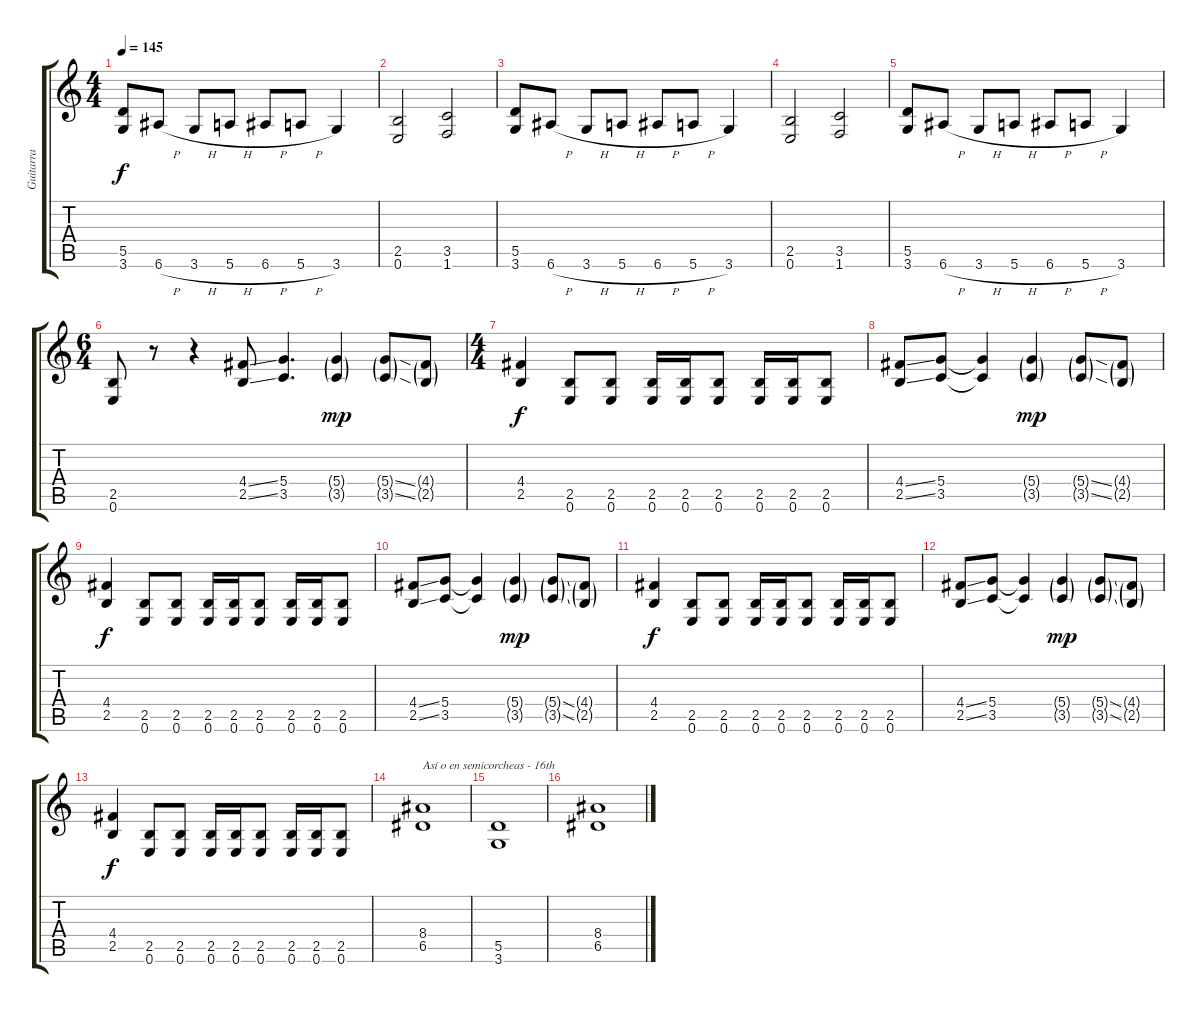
\track ("Guitarra" "Guitarra") {instrument distortionguitar}
\staff {score tabs}
\tuning (E4 B3 G3 D3 A2 E2) {hide}
\ts (4 4)
\tempo 145
\clef g2
\ks c
(5.5 3.6).8{dy f} 6.6{h}.8 3.6{h}.8 5.6{h}.8 6.6{h}.8 5.6{h}.8 3.6.4 |
(2.5 0.6).2 (3.5 1.6).2 |
(5.5 3.6).8 6.6{h}.8 3.6{h}.8 5.6{h}.8 6.6{h}.8 5.6{h}.8 3.6.4 |
(2.5 0.6).2 (3.5 1.6).2 |
(5.5 3.6).8 6.6{h}.8 3.6{h}.8 5.6{h}.8 6.6{h}.8 5.6{h}.8 3.6.4 |
\ts (6 4)
(2.5 0.6).8 r.8 r.4 (4.4{ss} 2.5{ss}).8 (5.4 3.5).4{d} (5.4{g} 3.5{g}).4{dy mp} (5.4{ss g} 3.5{ss g}).8 (4.4{g} 2.5{g}).8 |
\ts (4 4)
(4.4 2.5).4{dy f} (2.5 0.6).8 (2.5 0.6).8 (2.5 0.6).16 (2.5 0.6).16 (2.5 0.6).8 (2.5 0.6).16 (2.5 0.6).16 (2.5 0.6).8 |
(4.4{ss} 2.5{ss}).8 (5.4 3.5).8 (5.4{t} 3.5{t}).4 (5.4{g} 3.5{g}).4{dy mp} (5.4{ss g} 3.5{ss g}).8 (4.4{g} 2.5{g}).8 |
(4.4 2.5).4{dy f} (2.5 0.6).8 (2.5 0.6).8 (2.5 0.6).16 (2.5 0.6).16 (2.5 0.6).8 (2.5 0.6).16 (2.5 0.6).16 (2.5 0.6).8 |
(4.4{ss} 2.5{ss}).8 (5.4 3.5).8 (5.4{t} 3.5{t}).4 (5.4{g} 3.5{g}).4{dy mp} (5.4{ss g} 3.5{ss g}).8 (4.4{g} 2.5{g}).8 |
(4.4 2.5).4{dy f} (2.5 0.6).8 (2.5 0.6).8 (2.5 0.6).16 (2.5 0.6).16 (2.5 0.6).8 (2.5 0.6).16 (2.5 0.6).16 (2.5 0.6).8 |
(4.4{ss} 2.5{ss}).8 (5.4 3.5).8 (5.4{t} 3.5{t}).4 (5.4{g} 3.5{g}).4{dy mp} (5.4{ss g} 3.5{ss g}).8 (4.4{g} 2.5{g}).8 |
(4.4 2.5).4{dy f} (2.5 0.6).8 (2.5 0.6).8 (2.5 0.6).16 (2.5 0.6).16 (2.5 0.6).8 (2.5 0.6).16 (2.5 0.6).16 (2.5 0.6).8 |
(8.4 6.5).1{txt "Así o en semicorcheas - 16th"} |
(5.5 3.6).1 |
(8.4 6.5).1
